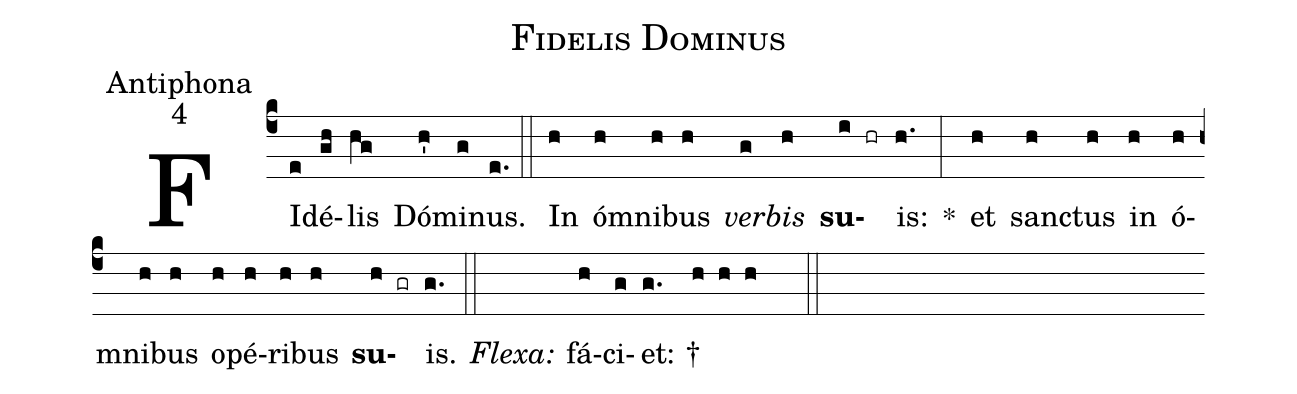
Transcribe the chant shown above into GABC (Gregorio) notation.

name:Fidelis Dominus;
office-part:Antiphona;
mode:4;
%%
(c4) FI(e)dé(gh)lis(hg) Dó(h')mi(g)nus.(e.) (::) In(h) ó(h)mni(h)bus(h) <i>ver</i>(g)<i>bis</i>(h) <b>su</b>(i hr)is:(h.) *(:) et(h) san(h)ctus(h) in(h) ó(h)mni(h)bus(h) o(h)pé(h)ri(h)bus(h) <b>su</b>(h gr)is.(g.) (::) <i>Flexa:</i>(////)  fá(h)ci(g)et: †(g.//// h h h  ::)
